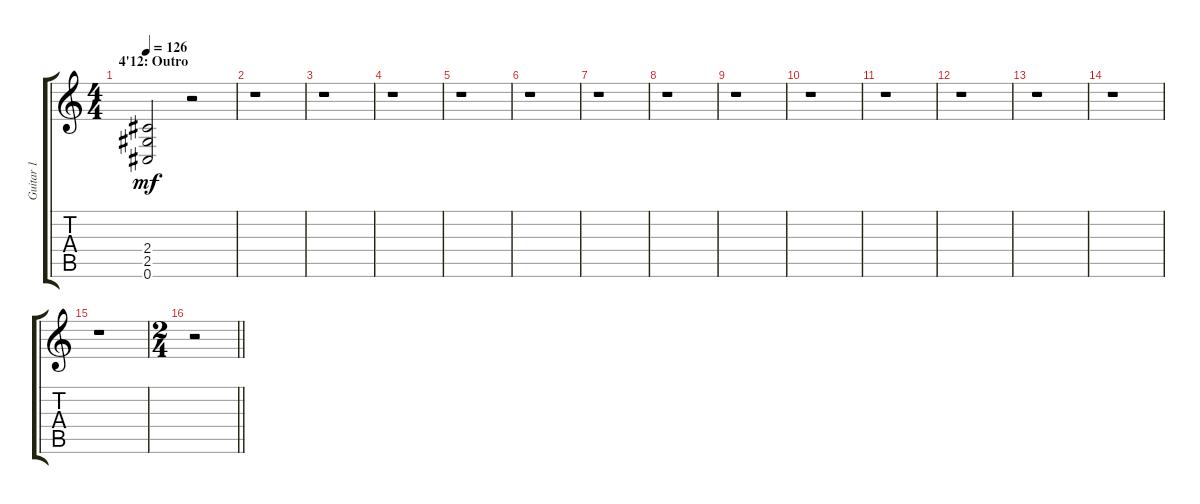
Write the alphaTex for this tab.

\track ("Guitar 1" "Guitar 1") {instrument distortionguitar}
\staff {score tabs}
\tuning (Db4 Ab3 E3 B2 Gb2 Db2) {hide}
\ts (4 4)
\section ("" "4'12: Outro")
\tempo 126
\clef g2
\ks c
(2.4 2.5 0.6).2{dy mf} r.2 |
r.1 |
r.1 |
r.1 |
r.1 |
r.1 |
r.1 |
r.1 |
r.1 |
r.1 |
r.1 |
r.1 |
r.1 |
r.1 |
r.1 |
\ts (2 4)
\barLineRight lightlight
r.2
